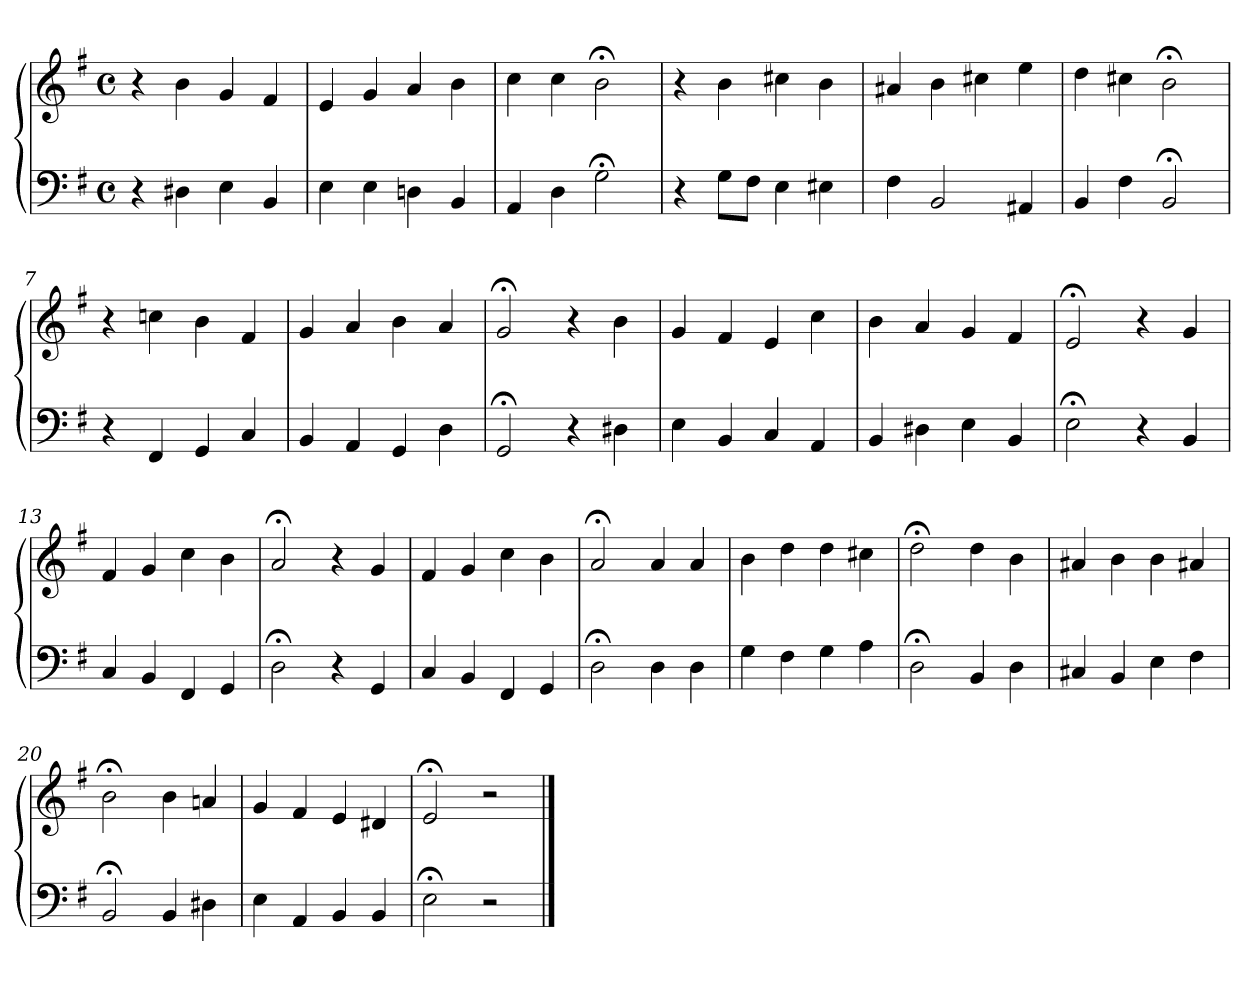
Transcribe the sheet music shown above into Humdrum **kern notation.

**kern	**kern
*part1	*part1
*staff2	*staff1
*clefF4	*clefG2
*k[f#]	*k[f#]
*M4/4	*M4/4
*met(c)	*met(c)
=1	=1
4r	4r
4D#X	4b
4E	4g
4BB	4f#
=2	=2
4E	4e
4E	4g
4Dn	4a
4BB	4b
=3	=3
4AA	4cc
4D	4cc
2G;<	2b;<
=4	=4
4r	4r
8GL	4b
8F#J	.
4E	4cc#X
4E#X	4b
=5	=5
4F#	4a#X
2BB	4b
.	4cc#X
4AA#X	4ee
=6	=6
4BB	4dd
4F#	4cc#X
2BB;<	2b;<
=7	=7
4r	4r
4FF#	4ccn
4GG	4b
4C	4f#
!!LO:LB:g=z
=8	=8
4BB	4g
4AA	4a
4GG	4b
4D	4a
=9	=9
2GG;<	2g;<
4r	4r
4D#X	4b
=10	=10
4E	4g
4BB	4f#
4C	4e
4AA	4cc
=11	=11
4BB	4b
4D#X	4a
4E	4g
4BB	4f#
=12	=12
2E;<	2e;<
4r	4r
4BB	4g
=13	=13
4C	4f#
4BB	4g
4FF#	4cc
4GG	4b
=14	=14
2D;<	2a;<
4r	4r
4GG	4g
=15	=15
4C	4f#
4BB	4g
4FF#	4cc
4GG	4b
=16	=16
2D;<	2a;<
4D	4a
4D	4a
!!LO:LB:g=z
=17	=17
4G	4b
4F#	4dd
4G	4dd
4A	4cc#X
=18	=18
2D;<	2dd;<
4BB	4dd
4D	4b
=19	=19
4C#X	4a#X
4BB	4b
4E	4b
4F#	4a#X
=20	=20
2BB;<	2b;<
4BB	4b
4D#X	4an
=21	=21
4E	4g
4AA	4f#
4BB	4e
4BB	4d#X
=22	=22
2E;<	2e;<
2r	2r
==	==
*-	*-
